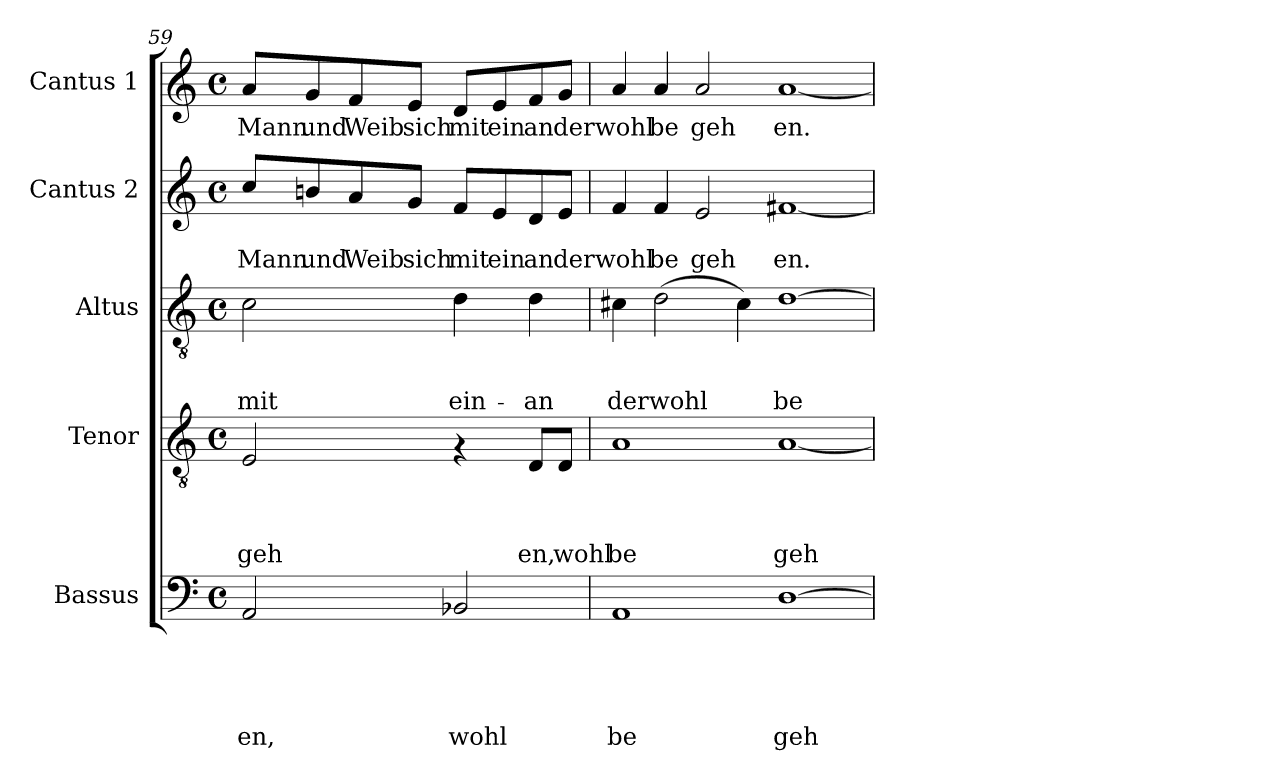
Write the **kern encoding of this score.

**kern	**text	**text	**text	**text	**text	**kern	**text	**text	**text	**text	**kern	**text	**text	**text	**kern	**text	**text	**kern	**text
*part5	*part5	*part5	*part5	*part5	*part5	*part4	*part4	*part4	*part4	*part4	*part3	*part3	*part3	*part3	*part2	*part2	*part2	*part1	*part1
*staff5	*staff5	*staff5	*staff5	*staff5	*staff5	*staff4	*staff4	*staff4	*staff4	*staff4	*staff3	*staff3	*staff3	*staff3	*staff2	*staff2	*staff2	*staff1	*staff1
*I"Bassus	*	*	*	*	*	*I"Tenor	*	*	*	*	*I"Altus	*	*	*	*I"Cantus 2	*	*	*I"Cantus 1	*
!!LO:PB:g=z
*clefF4	*	*	*	*	*	*clefGv2	*	*	*	*	*clefGv2	*	*	*	*clefG2	*	*	*clefG2	*
*k[]	*	*	*	*	*	*k[]	*	*	*	*	*k[]	*	*	*	*k[]	*	*	*k[]	*
*C:	*	*	*	*	*	*C:	*	*	*	*	*C:	*	*	*	*C:	*	*	*C:	*
*M4/4	*	*	*	*	*	*M4/4	*	*	*	*	*M4/4	*	*	*	*M4/4	*	*	*M4/4	*
*met(c)	*	*	*	*	*	*met(c)	*	*	*	*	*met(c)	*	*	*	*met(c)	*	*	*met(c)	*
=59	=59	=59	=59	=59	=59	=59	=59	=59	=59	=59	=59	=59	=59	=59	=59	=59	=59	=59	=59
!	!	!	!	!	!LO:LY:b	!	!	!	!	!LO:LY:b	!	!	!	!LO:LY:b	!	!	!LO:LY:b	!	!LO:LY:b
2AA/	.	.	.	.	en,	2E/	.	.	.	geh	2c\	.	.	mit	8cc/L	.	Mann	8a/L	Mann
!	!	!	!	!	!	!	!	!	!	!	!	!	!	!	!	!	!LO:LY:b	!	!LO:LY:b
.	.	.	.	.	.	.	.	.	.	.	.	.	.	.	8bn/	.	und	8g/	und
!	!	!	!	!	!	!	!	!	!	!	!	!	!	!	!	!	!LO:LY:b	!	!LO:LY:b
.	.	.	.	.	.	.	.	.	.	.	.	.	.	.	8a/	.	Weib	8f/	Weib
!	!	!	!	!	!	!	!	!	!	!	!	!	!	!	!	!	!LO:LY:b	!	!LO:LY:b
.	.	.	.	.	.	.	.	.	.	.	.	.	.	.	8g/J	.	sich	8e/J	sich
!	!	!	!	!	!LO:LY:b	!	!	!	!	!	!	!	!	!LO:LY:b	!	!	!LO:LY:b	!	!LO:LY:b
2BB-X/	.	.	.	.	wohl	4rF	.	.	.	.	4d\	.	.	ein-	8f/L	.	mit	8d/L	mit
!	!	!	!	!	!	!	!	!	!	!	!	!	!	!	!	!	!LO:LY:b	!	!LO:LY:b
.	.	.	.	.	.	.	.	.	.	.	.	.	.	.	8e/	.	ein	8e/	ein
!	!	!	!	!	!	!	!	!	!	!LO:LY:b	!	!	!	!LO:LY:b	!	!	!LO:LY:b	!	!LO:LY:b
.	.	.	.	.	.	8D/L	.	.	.	en,	4d\	.	.	-an	8d/	.	an	8f/	an
!	!	!	!	!	!	!	!	!	!	!LO:LY:b	!	!	!	!	!	!	!LO:LY:b	!	!LO:LY:b
.	.	.	.	.	.	8D/J	.	.	.	wohl	.	.	.	.	8e/J	.	der	8g/J	der
=60	=60	=60	=60	=60	=60	=60	=60	=60	=60	=60	=60	=60	=60	=60	=60	=60	=60	=60	=60
!	!	!	!	!	!LO:LY:b	!	!	!	!	!LO:LY:b	!	!	!	!LO:LY:b	!	!	!LO:LY:b	!	!LO:LY:b
1AA	.	.	.	.	be	1A	.	.	.	be	4c#X\	.	.	der	4f/	.	wohl	4a/	wohl
!	!	!	!	!	!	!	!	!	!	!	!	!	!	!LO:LY:b	!	!	!LO:LY:b	!	!LO:LY:b
.	.	.	.	.	.	.	.	.	.	.	(>2d\	.	.	wohl	4f/	.	be	4a/	be
!	!	!	!	!	!	!	!	!	!	!	!	!	!	!	!	!	!LO:LY:b	!	!LO:LY:b
.	.	.	.	.	.	.	.	.	.	.	.	.	.	.	2e/	.	geh	2a/	geh
.	.	.	.	.	.	.	.	.	.	.	4c#\)	.	.	.	.	.	.	.	.
!	!	!	!	!	!LO:LY:b	!	!	!	!	!LO:LY:b	!	!	!	!LO:LY:b	!	!	!LO:LY:b	!	!LO:LY:b
[>1D	.	.	.	.	geh	[<1A	.	.	.	geh	[>1d	.	.	be	[<1f#X	.	en.	[<1a	en.
=	=	=	=	=	=	=	=	=	=	=	=	=	=	=	=	=	=	=	=
*-	*-	*-	*-	*-	*-	*-	*-	*-	*-	*-	*-	*-	*-	*-	*-	*-	*-	*-	*-
